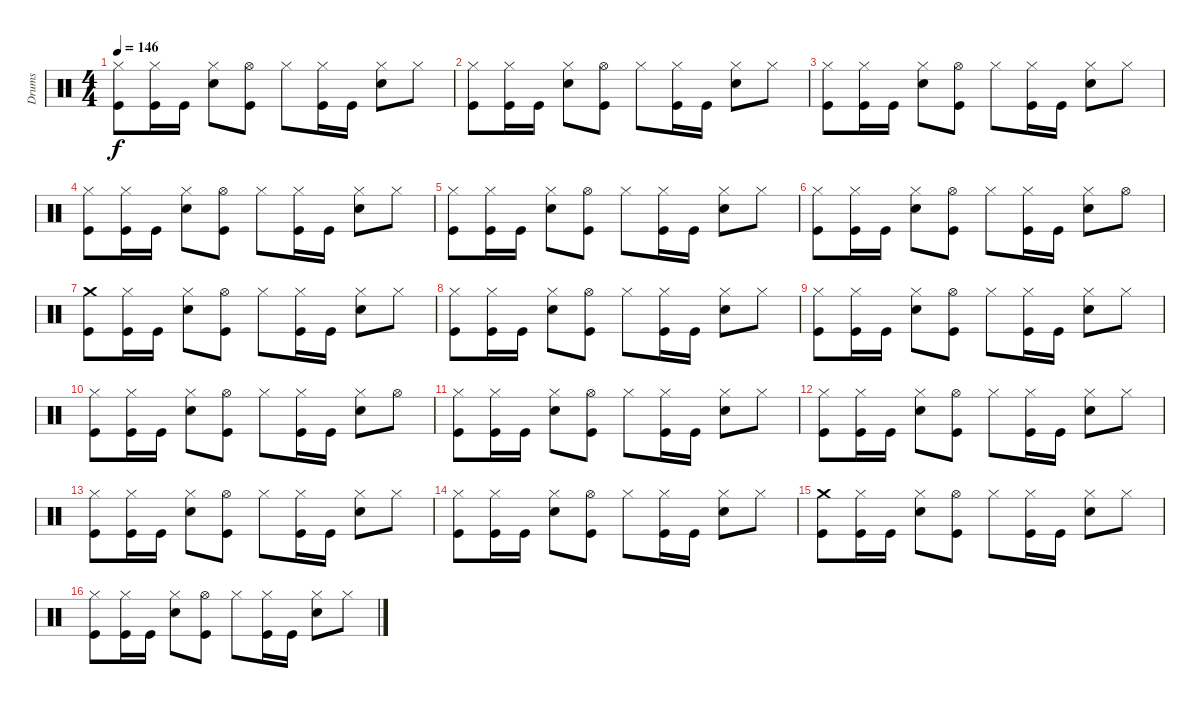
\track ("Drums" "Drums") {instrument percussion}
\staff {score}
\articulation defaults
\ts (4 4)
\tempo 146
\clef neutral
\ks c
("Hi-Hat (closed)" "Kick (hit)").8{dy f} ("Hi-Hat (closed)" "Kick (hit)").16 "Kick (hit)".16 ("Hi-Hat (closed)" "Electric Snare (hit)").8 ("Hi-Hat (open)" "Kick (hit)").8 "Hi-Hat (closed)".8 ("Hi-Hat (closed)" "Kick (hit)").16 "Kick (hit)".16 ("Hi-Hat (closed)" "Electric Snare (hit)").8 "Hi-Hat (closed)".8 |
("Hi-Hat (closed)" "Kick (hit)").8 ("Hi-Hat (closed)" "Kick (hit)").16 "Kick (hit)".16 ("Hi-Hat (closed)" "Electric Snare (hit)").8 ("Hi-Hat (open)" "Kick (hit)").8 "Hi-Hat (closed)".8 ("Hi-Hat (closed)" "Kick (hit)").16 "Kick (hit)".16 ("Hi-Hat (closed)" "Electric Snare (hit)").8 "Hi-Hat (closed)".8 |
("Hi-Hat (closed)" "Kick (hit)").8 ("Hi-Hat (closed)" "Kick (hit)").16 "Kick (hit)".16 ("Hi-Hat (closed)" "Electric Snare (hit)").8 ("Hi-Hat (open)" "Kick (hit)").8 "Hi-Hat (closed)".8 ("Hi-Hat (closed)" "Kick (hit)").16 "Kick (hit)".16 ("Hi-Hat (closed)" "Electric Snare (hit)").8 "Hi-Hat (closed)".8 |
("Hi-Hat (closed)" "Kick (hit)").8 ("Hi-Hat (closed)" "Kick (hit)").16 "Kick (hit)".16 ("Hi-Hat (closed)" "Electric Snare (hit)").8 ("Hi-Hat (open)" "Kick (hit)").8 "Hi-Hat (closed)".8 ("Hi-Hat (closed)" "Kick (hit)").16 "Kick (hit)".16 ("Hi-Hat (closed)" "Electric Snare (hit)").8 "Hi-Hat (closed)".8 |
("Hi-Hat (closed)" "Kick (hit)").8 ("Hi-Hat (closed)" "Kick (hit)").16 "Kick (hit)".16 ("Hi-Hat (closed)" "Electric Snare (hit)").8 ("Hi-Hat (open)" "Kick (hit)").8 "Hi-Hat (closed)".8 ("Hi-Hat (closed)" "Kick (hit)").16 "Kick (hit)".16 ("Hi-Hat (closed)" "Electric Snare (hit)").8 "Hi-Hat (closed)".8 |
("Hi-Hat (closed)" "Kick (hit)").8 ("Hi-Hat (closed)" "Kick (hit)").16 "Kick (hit)".16 ("Hi-Hat (closed)" "Electric Snare (hit)").8 ("Hi-Hat (open)" "Kick (hit)").8 "Hi-Hat (closed)".8 ("Hi-Hat (closed)" "Kick (hit)").16 "Kick (hit)".16 ("Hi-Hat (closed)" "Electric Snare (hit)").8 "Hi-Hat (open)".8 |
("Crash medium (hit)" "Kick (hit)").8 ("Hi-Hat (closed)" "Kick (hit)").16 "Kick (hit)".16 ("Hi-Hat (closed)" "Electric Snare (hit)").8 ("Hi-Hat (open)" "Kick (hit)").8 "Hi-Hat (closed)".8 ("Hi-Hat (closed)" "Kick (hit)").16 "Kick (hit)".16 ("Hi-Hat (closed)" "Electric Snare (hit)").8 "Hi-Hat (closed)".8 |
("Hi-Hat (closed)" "Kick (hit)").8 ("Hi-Hat (closed)" "Kick (hit)").16 "Kick (hit)".16 ("Hi-Hat (closed)" "Electric Snare (hit)").8 ("Hi-Hat (open)" "Kick (hit)").8 "Hi-Hat (closed)".8 ("Hi-Hat (closed)" "Kick (hit)").16 "Kick (hit)".16 ("Hi-Hat (closed)" "Electric Snare (hit)").8 "Hi-Hat (closed)".8 |
("Hi-Hat (closed)" "Kick (hit)").8 ("Hi-Hat (closed)" "Kick (hit)").16 "Kick (hit)".16 ("Hi-Hat (closed)" "Electric Snare (hit)").8 ("Hi-Hat (open)" "Kick (hit)").8 "Hi-Hat (closed)".8 ("Hi-Hat (closed)" "Kick (hit)").16 "Kick (hit)".16 ("Hi-Hat (closed)" "Electric Snare (hit)").8 "Hi-Hat (closed)".8 |
("Hi-Hat (closed)" "Kick (hit)").8 ("Hi-Hat (closed)" "Kick (hit)").16 "Kick (hit)".16 ("Hi-Hat (closed)" "Electric Snare (hit)").8 ("Hi-Hat (open)" "Kick (hit)").8 "Hi-Hat (closed)".8 ("Hi-Hat (closed)" "Kick (hit)").16 "Kick (hit)".16 ("Hi-Hat (closed)" "Electric Snare (hit)").8 "Hi-Hat (open)".8 |
("Hi-Hat (closed)" "Kick (hit)").8 ("Hi-Hat (closed)" "Kick (hit)").16 "Kick (hit)".16 ("Hi-Hat (closed)" "Electric Snare (hit)").8 ("Hi-Hat (open)" "Kick (hit)").8 "Hi-Hat (closed)".8 ("Hi-Hat (closed)" "Kick (hit)").16 "Kick (hit)".16 ("Hi-Hat (closed)" "Electric Snare (hit)").8 "Hi-Hat (closed)".8 |
("Hi-Hat (closed)" "Kick (hit)").8 ("Hi-Hat (closed)" "Kick (hit)").16 "Kick (hit)".16 ("Hi-Hat (closed)" "Electric Snare (hit)").8 ("Hi-Hat (open)" "Kick (hit)").8 "Hi-Hat (closed)".8 ("Hi-Hat (closed)" "Kick (hit)").16 "Kick (hit)".16 ("Hi-Hat (closed)" "Electric Snare (hit)").8 "Hi-Hat (closed)".8 |
("Hi-Hat (closed)" "Kick (hit)").8 ("Hi-Hat (closed)" "Kick (hit)").16 "Kick (hit)".16 ("Hi-Hat (closed)" "Electric Snare (hit)").8 ("Hi-Hat (open)" "Kick (hit)").8 "Hi-Hat (closed)".8 ("Hi-Hat (closed)" "Kick (hit)").16 "Kick (hit)".16 ("Hi-Hat (closed)" "Electric Snare (hit)").8 "Hi-Hat (closed)".8 |
("Hi-Hat (closed)" "Kick (hit)").8 ("Hi-Hat (closed)" "Kick (hit)").16 "Kick (hit)".16 ("Hi-Hat (closed)" "Electric Snare (hit)").8 ("Hi-Hat (open)" "Kick (hit)").8 "Hi-Hat (closed)".8 ("Hi-Hat (closed)" "Kick (hit)").16 "Kick (hit)".16 ("Hi-Hat (closed)" "Electric Snare (hit)").8 "Hi-Hat (closed)".8 |
("Crash medium (hit)" "Kick (hit)").8 ("Hi-Hat (closed)" "Kick (hit)").16 "Kick (hit)".16 ("Hi-Hat (closed)" "Electric Snare (hit)").8 ("Hi-Hat (open)" "Kick (hit)").8 "Hi-Hat (closed)".8 ("Hi-Hat (closed)" "Kick (hit)").16 "Kick (hit)".16 ("Hi-Hat (closed)" "Electric Snare (hit)").8 "Hi-Hat (closed)".8 |
("Hi-Hat (closed)" "Kick (hit)").8 ("Hi-Hat (closed)" "Kick (hit)").16 "Kick (hit)".16 ("Hi-Hat (closed)" "Electric Snare (hit)").8 ("Hi-Hat (open)" "Kick (hit)").8 "Hi-Hat (closed)".8 ("Hi-Hat (closed)" "Kick (hit)").16 "Kick (hit)".16 ("Hi-Hat (closed)" "Electric Snare (hit)").8 "Hi-Hat (closed)".8
